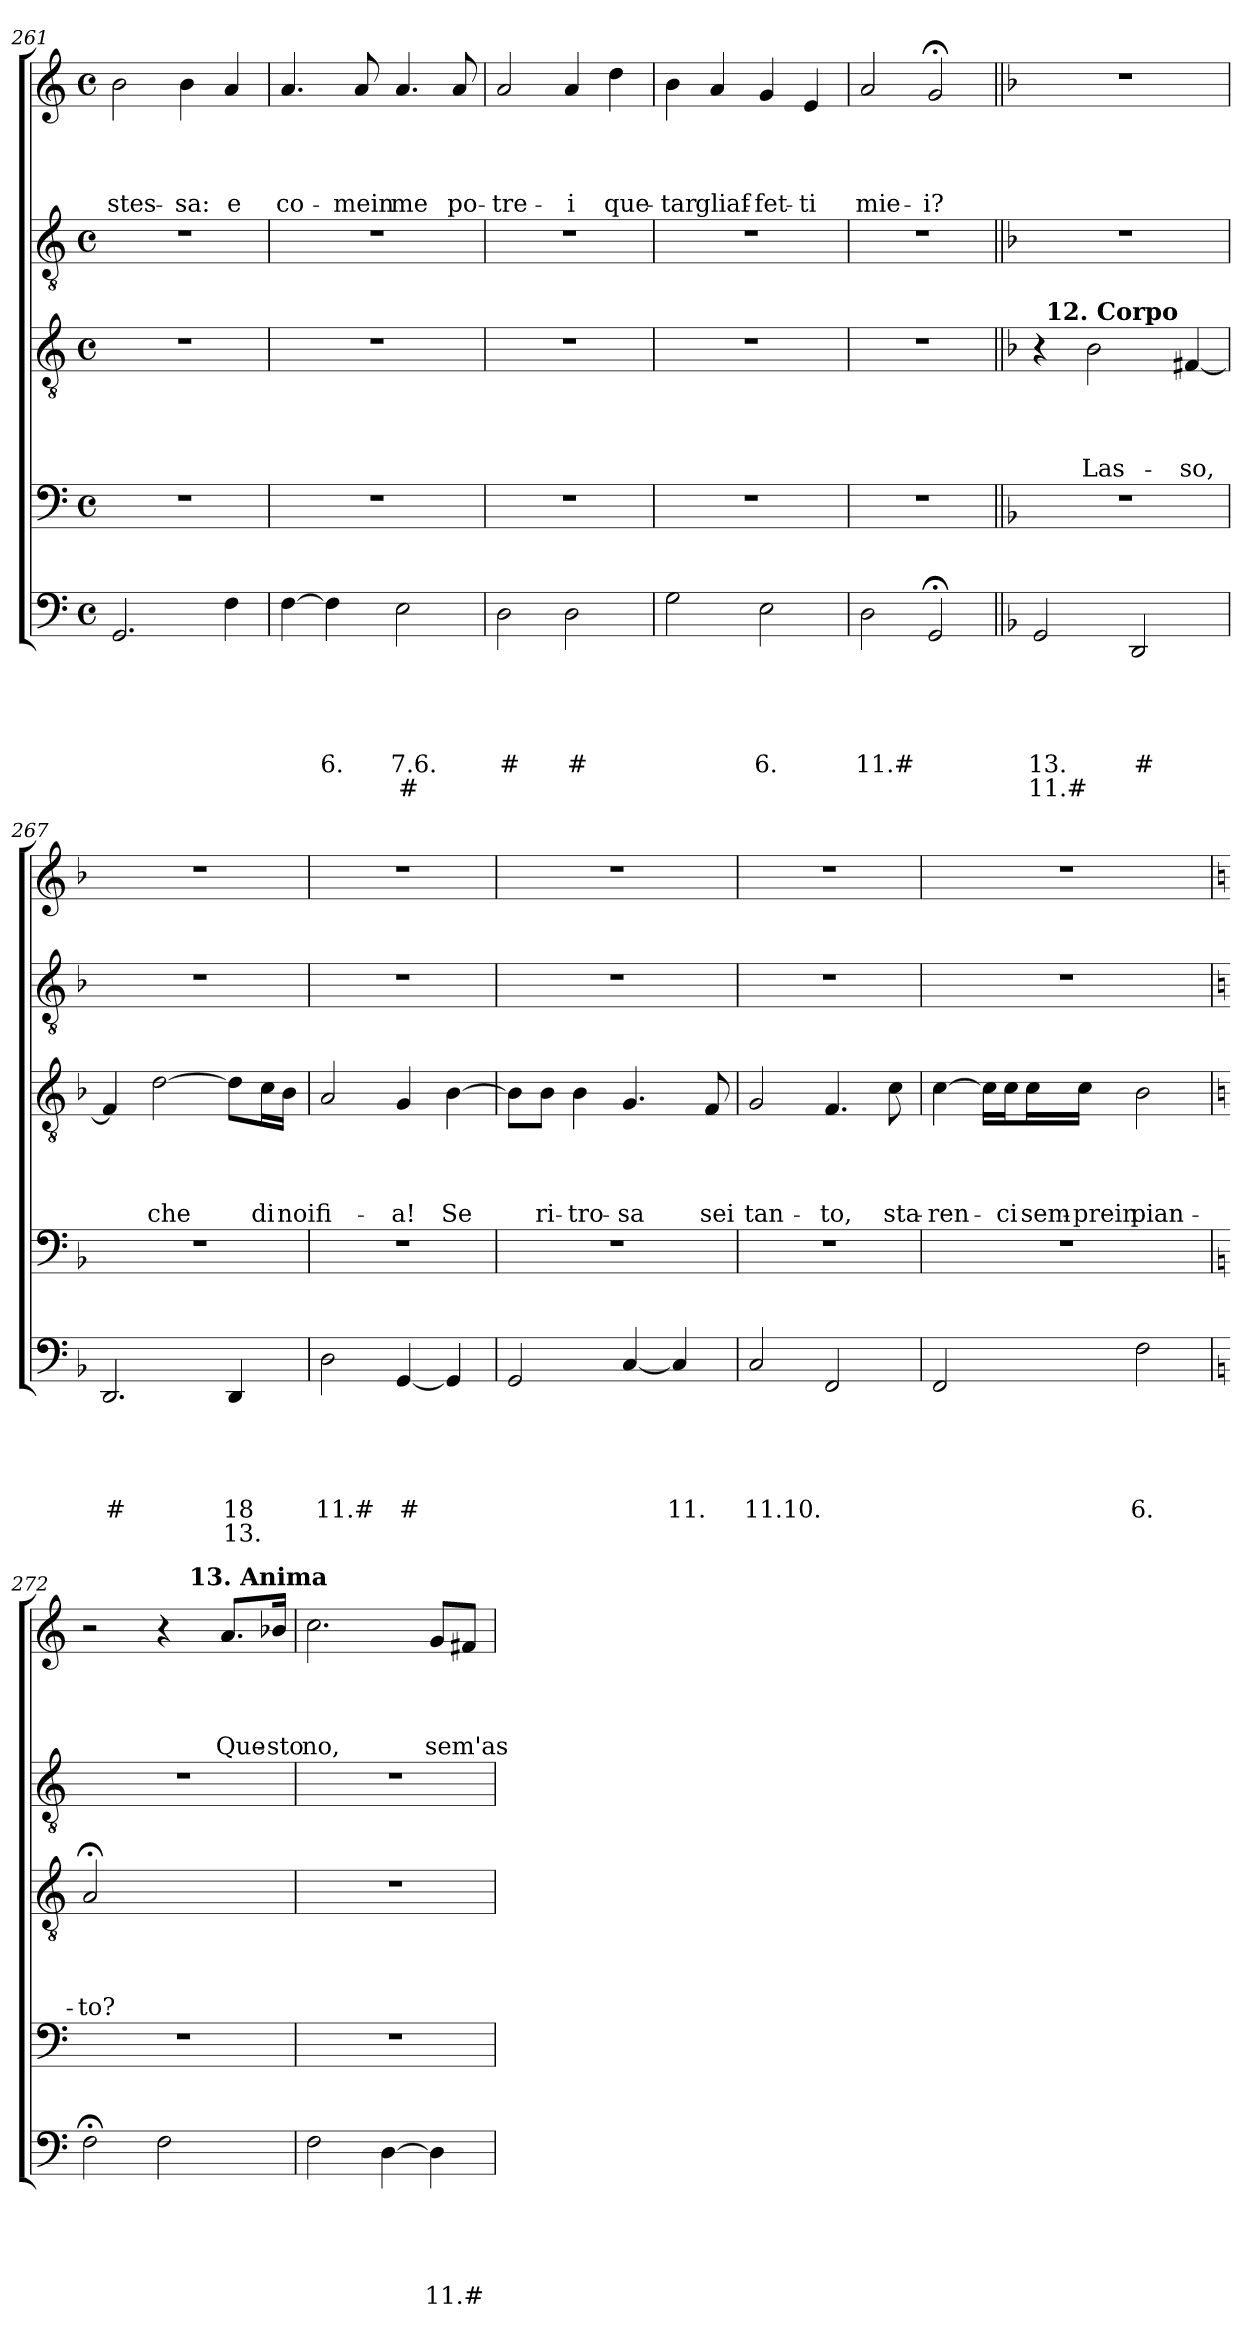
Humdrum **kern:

**kern	**text	**text	**text	**text	**text	**text	**kern	**kern	**text	**text	**text	**text	**kern	**kern	**text	**text	**text	**text
*part5	*part5	*part5	*part5	*part5	*part5	*part5	*part4	*part3	*part3	*part3	*part3	*part3	*part2	*part1	*part1	*part1	*part1	*part1
*staff5	*staff5	*staff5	*staff5	*staff5	*staff5	*staff5	*staff4	*staff3	*staff3	*staff3	*staff3	*staff3	*staff2	*staff1	*staff1	*staff1	*staff1	*staff1
*clefF4	*	*	*	*	*	*	*clefF4	*clefGv2	*	*	*	*	*clefGv2	*clefG2	*	*	*	*
*k[]	*	*	*	*	*	*	*k[]	*k[]	*	*	*	*	*k[]	*k[]	*	*	*	*
*C:	*	*	*	*	*	*	*C:	*C:	*	*	*	*	*C:	*C:	*	*	*	*
*M4/4	*	*	*	*	*	*	*M4/4	*M4/4	*	*	*	*	*M4/4	*M4/4	*	*	*	*
*met(c)	*	*	*	*	*	*	*met(c)	*met(c)	*	*	*	*	*met(c)	*met(c)	*	*	*	*
=261	=261	=261	=261	=261	=261	=261	=261	=261	=261	=261	=261	=261	=261	=261	=261	=261	=261	=261
2.GG/	.	.	.	.	.	.	1r	1r	.	.	.	.	1r	2b\	.	.	.	stes-
.	.	.	.	.	.	.	.	.	.	.	.	.	.	4b\	.	.	.	-sa:
4F\	.	.	.	.	.	.	.	.	.	.	.	.	.	4a/	.	.	.	e
=262	=262	=262	=262	=262	=262	=262	=262	=262	=262	=262	=262	=262	=262	=262	=262	=262	=262	=262
[4F\	.	.	.	.	.	.	1r	1r	.	.	.	.	1r	4.a/	.	.	.	co-
4F\]	.	.	.	.	6.	.	.	.	.	.	.	.	.	.	.	.	.	.
.	.	.	.	.	.	.	.	.	.	.	.	.	.	8a/	.	.	.	-mein
2E\	.	.	.	.	7.6.	#	.	.	.	.	.	.	.	4.a/	.	.	.	me
.	.	.	.	.	.	.	.	.	.	.	.	.	.	8a/	.	.	.	po-
=263	=263	=263	=263	=263	=263	=263	=263	=263	=263	=263	=263	=263	=263	=263	=263	=263	=263	=263
2D\	.	.	.	.	#	.	1r	1r	.	.	.	.	1r	2a/	.	.	.	-tre-
2D\	.	.	.	.	#	.	.	.	.	.	.	.	.	4a/	.	.	.	-i
.	.	.	.	.	.	.	.	.	.	.	.	.	.	4dd\	.	.	.	que-
=264	=264	=264	=264	=264	=264	=264	=264	=264	=264	=264	=264	=264	=264	=264	=264	=264	=264	=264
2G\	.	.	.	.	.	.	1r	1r	.	.	.	.	1r	4b\	.	.	.	-tar
.	.	.	.	.	.	.	.	.	.	.	.	.	.	4a/	.	.	.	gliaf-
2E\	.	.	.	.	6.	.	.	.	.	.	.	.	.	4g/	.	.	.	-fet-
.	.	.	.	.	.	.	.	.	.	.	.	.	.	4e/	.	.	.	-ti
=265	=265	=265	=265	=265	=265	=265	=265	=265	=265	=265	=265	=265	=265	=265	=265	=265	=265	=265
2D\	.	.	.	.	11.#	.	1r	1r	.	.	.	.	1r	2a/	.	.	.	mie-
2GG;</	.	.	.	.	.	.	.	.	.	.	.	.	.	2g;</	.	.	.	-i?
!!LO:LB:g=z
=266||	=266||	=266||	=266||	=266||	=266||	=266||	=266||	=266||	=266||	=266||	=266||	=266||	=266||	=266||	=266||	=266||	=266||	=266||
*k[b-]	*	*	*	*	*	*	*k[b-]	*k[b-]	*	*	*	*	*k[b-]	*k[b-]	*	*	*	*
*F:	*	*	*	*	*	*	*F:	*F:	*	*	*	*	*F:	*F:	*	*	*	*
*	*	*	*	*	*	*	*	*^	*	*	*	*	*	*	*	*	*	*
2GG/	.	.	.	.	13.	11.#	1r	4r	32ryy	.	.	.	.	1r	1r	.	.	.	.
!	!	!	!	!	!	!	!	!	!LO:TX:a:B:t=12. Corpo	!	!	!	!	!	!	!	!	!	!
.	.	.	.	.	.	.	.	.	2ryy	.	.	.	.	.	.	.	.	.	.
.	.	.	.	.	.	.	.	2B-\	.	.	.	.	Las-	.	.	.	.	.	.
2DD/	.	.	.	.	#	.	.	.	.	.	.	.	.	.	.	.	.	.	.
.	.	.	.	.	.	.	.	.	4...ryy	.	.	.	.	.	.	.	.	.	.
.	.	.	.	.	.	.	.	[4F#X/	.	.	.	.	-so,	.	.	.	.	.	.
*	*	*	*	*	*	*	*	*v	*v	*	*	*	*	*	*	*	*	*	*
=267	=267	=267	=267	=267	=267	=267	=267	=267	=267	=267	=267	=267	=267	=267	=267	=267	=267	=267
2.DD/	.	.	.	.	#	.	1r	4F#/]	.	.	.	.	1r	1r	.	.	.	.
.	.	.	.	.	.	.	.	[2d\	.	.	.	che	.	.	.	.	.	.
4DD/	.	.	.	.	18	13.	.	8d\L]	.	.	.	.	.	.	.	.	.	.
.	.	.	.	.	.	.	.	16c\L	.	.	.	di	.	.	.	.	.	.
.	.	.	.	.	.	.	.	16B-\JJ	.	.	.	noi	.	.	.	.	.	.
=268	=268	=268	=268	=268	=268	=268	=268	=268	=268	=268	=268	=268	=268	=268	=268	=268	=268	=268
2D\	.	.	.	.	11.#	.	1r	2A/	.	.	.	fi-	1r	1r	.	.	.	.
[4GG/	.	.	.	.	#	.	.	4G/	.	.	.	-a!	.	.	.	.	.	.
4GG/]	.	.	.	.	.	.	.	[4B-\	.	.	.	Se	.	.	.	.	.	.
=269	=269	=269	=269	=269	=269	=269	=269	=269	=269	=269	=269	=269	=269	=269	=269	=269	=269	=269
2GG/	.	.	.	.	.	.	1r	8B-\L]	.	.	.	.	1r	1r	.	.	.	.
.	.	.	.	.	.	.	.	8B-\J	.	.	.	ri-	.	.	.	.	.	.
.	.	.	.	.	.	.	.	4B-\	.	.	.	-tro-	.	.	.	.	.	.
[4C/	.	.	.	.	.	.	.	4.G/	.	.	.	-sa	.	.	.	.	.	.
4C/]	.	.	.	.	11.	.	.	.	.	.	.	.	.	.	.	.	.	.
.	.	.	.	.	.	.	.	8F/	.	.	.	sei	.	.	.	.	.	.
=270	=270	=270	=270	=270	=270	=270	=270	=270	=270	=270	=270	=270	=270	=270	=270	=270	=270	=270
2C/	.	.	.	.	11.10.	.	1r	2G/	.	.	.	tan-	1r	1r	.	.	.	.
2FF/	.	.	.	.	.	.	.	4.F/	.	.	.	-to,	.	.	.	.	.	.
.	.	.	.	.	.	.	.	8c\	.	.	.	sta-	.	.	.	.	.	.
!!LO:LB:g=z
=271	=271	=271	=271	=271	=271	=271	=271	=271	=271	=271	=271	=271	=271	=271	=271	=271	=271	=271
2FF/	.	.	.	.	.	.	1r	[4c\	.	.	.	-ren-	1r	1r	.	.	.	.
.	.	.	.	.	.	.	.	16c\LL]	.	.	.	.	.	.	.	.	.	.
.	.	.	.	.	.	.	.	16c\J	.	.	.	-ci	.	.	.	.	.	.
.	.	.	.	.	.	.	.	16c\L	.	.	.	sem-	.	.	.	.	.	.
.	.	.	.	.	.	.	.	16c\JJ	.	.	.	-prein	.	.	.	.	.	.
2F\	.	.	.	.	6.	.	.	2B-\	.	.	.	pian-	.	.	.	.	.	.
=272	=272	=272	=272	=272	=272	=272	=272	=272	=272	=272	=272	=272	=272	=272	=272	=272	=272	=272
*k[]	*	*	*	*	*	*	*k[]	*k[]	*	*	*	*	*k[]	*k[]	*	*	*	*
*C:	*	*	*	*	*	*	*C:	*C:	*	*	*	*	*C:	*C:	*	*	*	*
*	*	*	*	*	*	*	*	*	*	*	*	*	*	*^	*	*	*	*
2F;<\	.	.	.	.	.	.	1r	2A;</	.	.	.	-to?	1r	2r	2ryy	.	.	.	.
2F\	.	.	.	.	.	.	.	2ryy	.	.	.	.	.	4r	8ryy	.	.	.	.
!	!	!	!	!	!	!	!	!	!	!	!	!	!	!	!LO:TX:a:B:t=13. Anima	!	!	!	!
.	.	.	.	.	.	.	.	.	.	.	.	.	.	.	4.ryy	.	.	.	.
.	.	.	.	.	.	.	.	.	.	.	.	.	.	8.a/L	.	.	.	.	Que-
.	.	.	.	.	.	.	.	.	.	.	.	.	.	16b-X/Jk	.	.	.	.	-sto
*	*	*	*	*	*	*	*	*	*	*	*	*	*	*v	*v	*	*	*	*
=273	=273	=273	=273	=273	=273	=273	=273	=273	=273	=273	=273	=273	=273	=273	=273	=273	=273	=273
2F\	.	.	.	.	.	.	1r	1r	.	.	.	.	1r	2.cc\	.	.	.	no,
[4D\	.	.	.	.	.	.	.	.	.	.	.	.	.	.	.	.	.	.
4D\]	.	.	.	.	11.#	.	.	.	.	.	.	.	.	8g/L	.	.	.	se
.	.	.	.	.	.	.	.	.	.	.	.	.	.	8f#X/J	.	.	.	m'as-
=	=	=	=	=	=	=	=	=	=	=	=	=	=	=	=	=	=	=
*-	*-	*-	*-	*-	*-	*-	*-	*-	*-	*-	*-	*-	*-	*-	*-	*-	*-	*-
